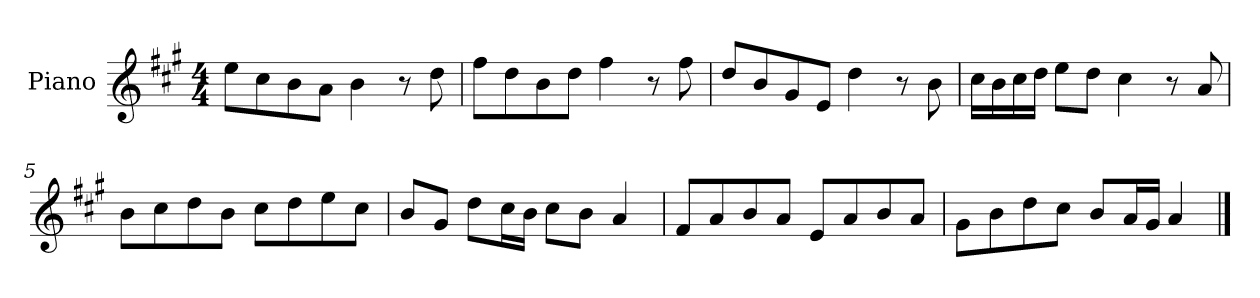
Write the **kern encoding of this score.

**kern
*part1
*staff1
*I"Piano
*I'Pno
*clefG2
*k[f#c#g#]
*M4/4
=1
8ee\L
8cc#\
8b\
8a\J
4b\
8r
8dd\
=2
8ff#\L
8dd\
8b\
8dd\J
4ff#\
8r
8ff#\
=3
8dd/L
8b/
8g#/
8e/J
4dd\
8r
8b\
=4
16cc#\LL
16b\
16cc#\
16dd\JJ
8ee\L
8dd\J
4cc#\
8r
8a/
=5
8b\L
8cc#\
8dd\
8b\J
8cc#\L
8dd\
8ee\
8cc#\J
=6
8b/L
8g#/J
8dd\L
16cc#\L
16b\JJ
8cc#\L
8b\J
4a/
=7
8f#/L
8a/
8b/
8a/J
8e/L
8a/
8b/
8a/J
=8
8g#\L
8b\
8dd\
8cc#\J
8b/L
16a/L
16g#/JJ
4a/
==
*-
